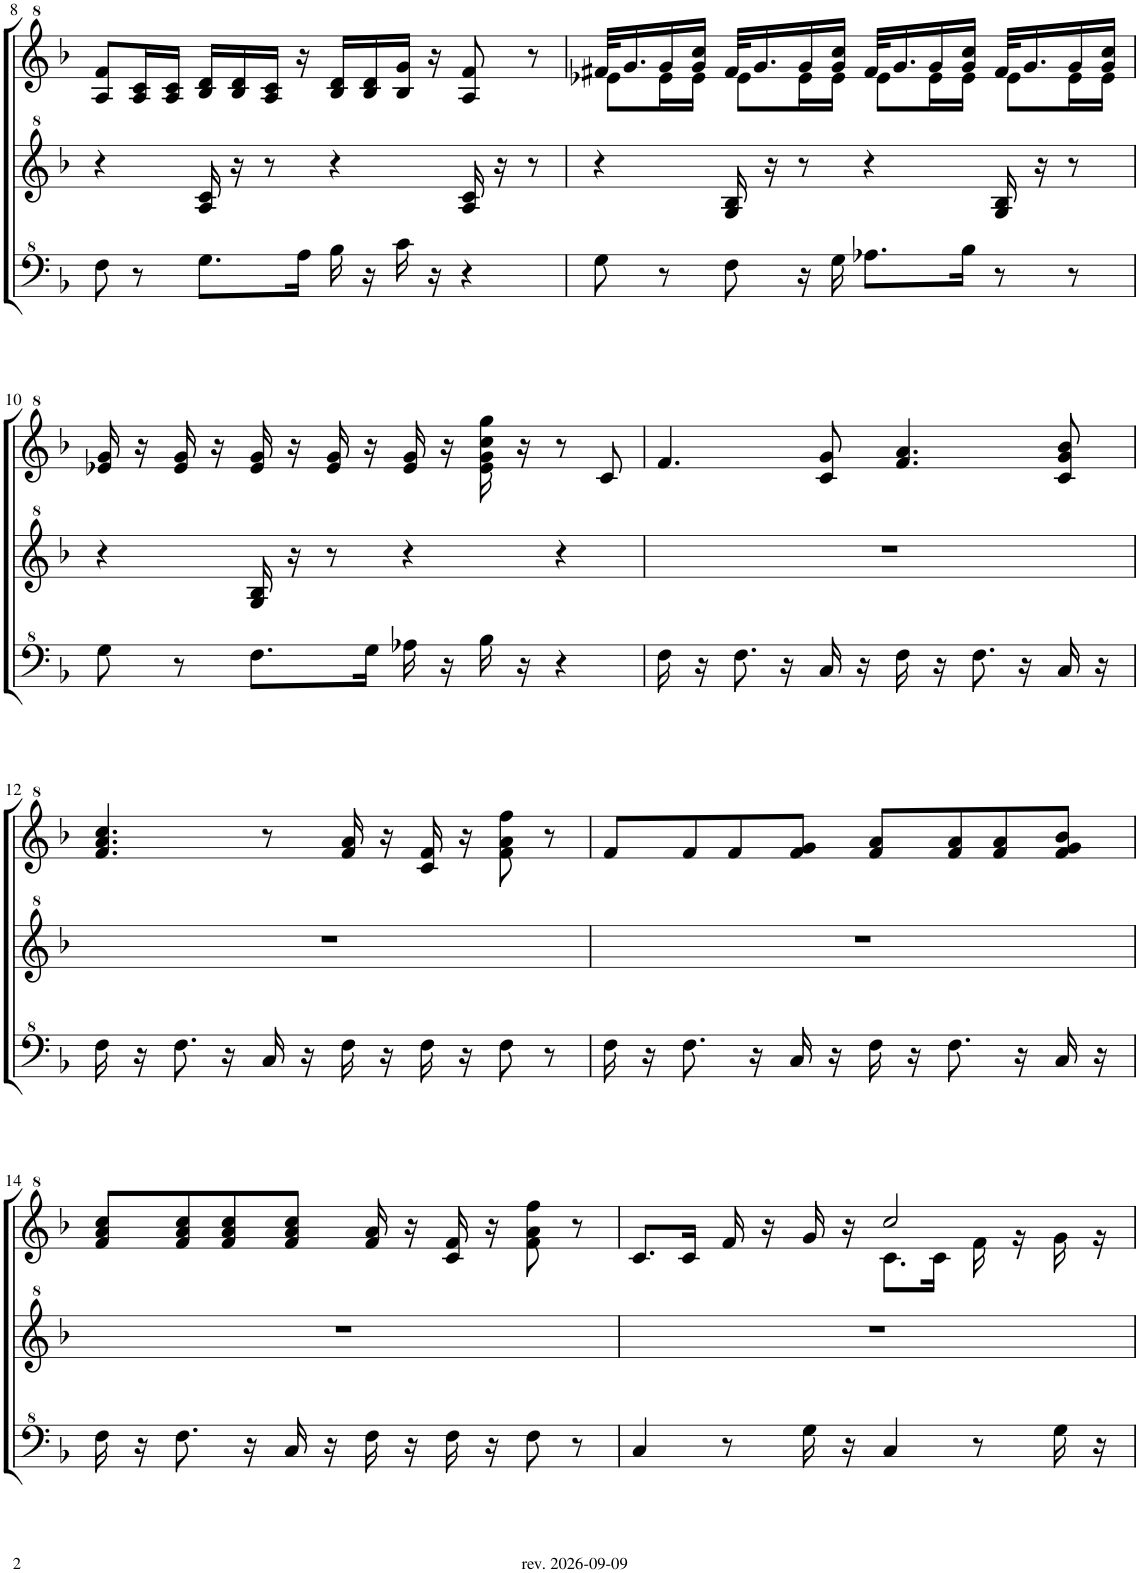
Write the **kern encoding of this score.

**kern	**kern	**kern
*part3	*part2	*part1
*staff3	*staff2	*staff1
*I"パンフルート	*I"パンフルート	*I"パンフルート
!!LO:PB:g=z
*clefF^4	*clefG^2	*clefG^2
*k[b-]	*k[b-]	*k[b-]
*M4/4	*M4/4	*M4/4
=8	=8	=8
8f\	4r	8a/ 8ff/L
8r	.	16a/ 16cc/L
.	.	16a/ 16cc/JJ
8.g\L	16a/ 16cc/	16b-/ 16dd/LL
.	16r	16b-/ 16dd/
.	8r	16a/ 16cc/JJ
16a\Jk	.	16r
16b-\	4r	16b-/ 16dd/LL
16r	.	16b-/ 16dd/
16cc\	.	16b-/ 16gg/JJ
16r	.	16r
4r	16a/ 16cc/	8a/ 8ff/
.	16r	.
.	8r	8r
=9	=9	=9
*	*	*^
8g\	4r	32ff#X/KLL	8ee-X\L
.	.	16.gg/	.
8r	.	16gg/	16ee-\L
.	.	16gg/ 16ccc/JJ	16ee-\JJ
8f\	16g/ 16b-/	32ff#/KLL	8ee-\L
.	.	16.gg/	.
.	16r	.	.
16r	8r	16gg/	16ee-\L
16g\	.	16gg/ 16ccc/JJ	16ee-\JJ
8.a-X\L	4r	32ff#/KLL	8ee-\L
.	.	16.gg/	.
.	.	16gg/	16ee-\L
16b-\Jk	.	16gg/ 16ccc/JJ	16ee-\JJ
8r	16g/ 16b-/	32ff#/KLL	8ee-\L
.	.	16.gg/	.
.	16r	.	.
8r	8r	16gg/	16ee-\L
.	.	16gg/ 16ccc/JJ	16ee-\JJ
*	*	*v	*v
!!LO:LB:g=z
=10	=10	=10
8g\	4r	16ee-X/ 16gg/
.	.	16r
8r	.	16ee-/ 16gg/
.	.	16r
8.f\L	16g/ 16b-/	16ee-/ 16gg/
.	16r	16r
.	8r	16ee-/ 16gg/
16g\Jk	.	16r
16a-X\	4r	16ee-/ 16gg/
16r	.	16r
16b-\	.	16ee-\ 16gg\ 16ccc\ 16ggg\
16r	.	16r
4r	4r	8r
.	.	8cc/
=11	=11	=11
16f\	1r	4.ff/
16r	.	.
8.f\	.	.
16r	.	.
16c/	.	8cc/ 8gg/
16r	.	.
16f\	.	4.ff/ 4.aa/
16r	.	.
8.f\	.	.
16r	.	.
16c/	.	8cc/ 8gg/ 8bb-/
16r	.	.
!!LO:LB:g=z
=12	=12	=12
16f\	1r	4.ff/ 4.aa/ 4.ccc/
16r	.	.
8.f\	.	.
16r	.	.
16c/	.	8r
16r	.	.
16f\	.	16ff/ 16aa/
16r	.	16r
16f\	.	16cc/ 16ff/
16r	.	16r
8f\	.	8ff\ 8aa\ 8fff\
8r	.	8r
=13	=13	=13
16f\	1r	8ff/L
16r	.	.
8.f\	.	8ff/
.	.	8ff/
16r	.	.
16c/	.	8ff/ 8gg/J
16r	.	.
16f\	.	8ff/ 8aa/L
16r	.	.
8.f\	.	8ff/ 8aa/
.	.	8ff/ 8aa/
16r	.	.
16c/	.	8ff/ 8gg/ 8bb-/J
16r	.	.
!!LO:LB:g=z
=14	=14	=14
16f\	1r	8ff/ 8aa/ 8ccc/L
16r	.	.
8.f\	.	8ff/ 8aa/ 8ccc/
.	.	8ff/ 8aa/ 8ccc/
16r	.	.
16c/	.	8ff/ 8aa/ 8ccc/J
16r	.	.
16f\	.	16ff/ 16aa/
16r	.	16r
16f\	.	16cc/ 16ff/
16r	.	16r
8f\	.	8ff\ 8aa\ 8fff\
8r	.	8r
=15	=15	=15
*	*	*^
4c/	1r	8.cc/L	2ryy
.	.	16cc/Jk	.
8r	.	16ff/	.
.	.	16r	.
16g\	.	16gg/	.
16r	.	16r	.
4c/	.	2ccc/	8.cc\L
.	.	.	16cc\Jk
8r	.	.	16ff\
.	.	.	16r
16g\	.	.	16gg\
16r	.	.	16r
*	*	*v	*v
=	=	=
*-	*-	*-
